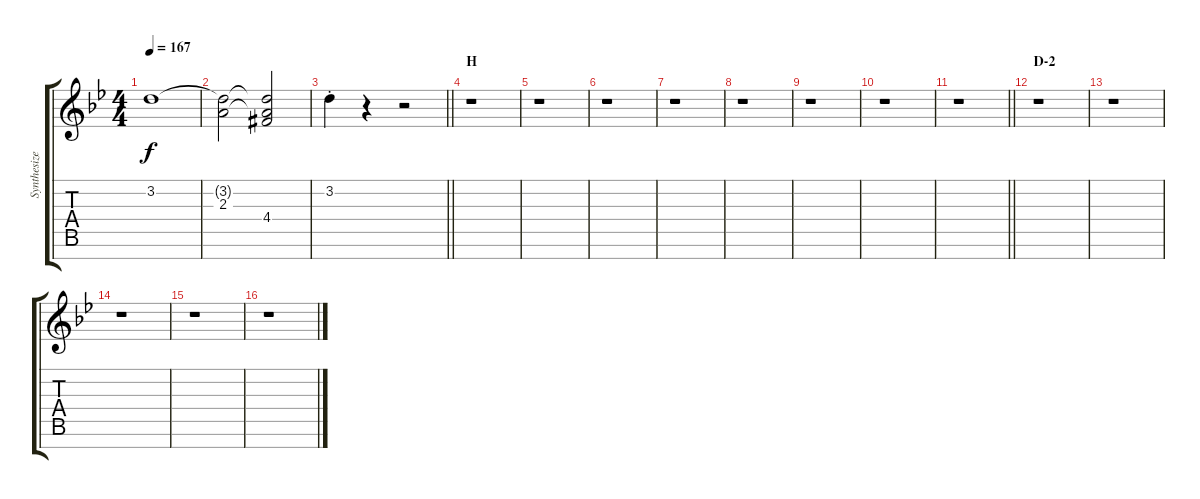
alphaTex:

\track ("Synthesizer" "Synthesize") {instrument fx5brightness}
\staff {score tabs}
\tuning (E5 B4 G4 D4 A3 E3 B2) {hide}
\ts (4 4)
\tempo 167
\clef g2
\ks bb
3.2.1{dy f} |
(3.2{t} 2.3).2 (3.2{t} 2.3{t} 4.4{acc #}).2 |
\barLineRight lightlight
3.2{st}.4 r.4 r.2 |
\section ("" "H")
r.1 |
r.1 |
r.1 |
r.1 |
r.1 |
r.1 |
r.1 |
\barLineRight lightlight
r.1 |
\section ("" "D-2")
r.1 |
r.1 |
r.1 |
r.1 |
r.1
